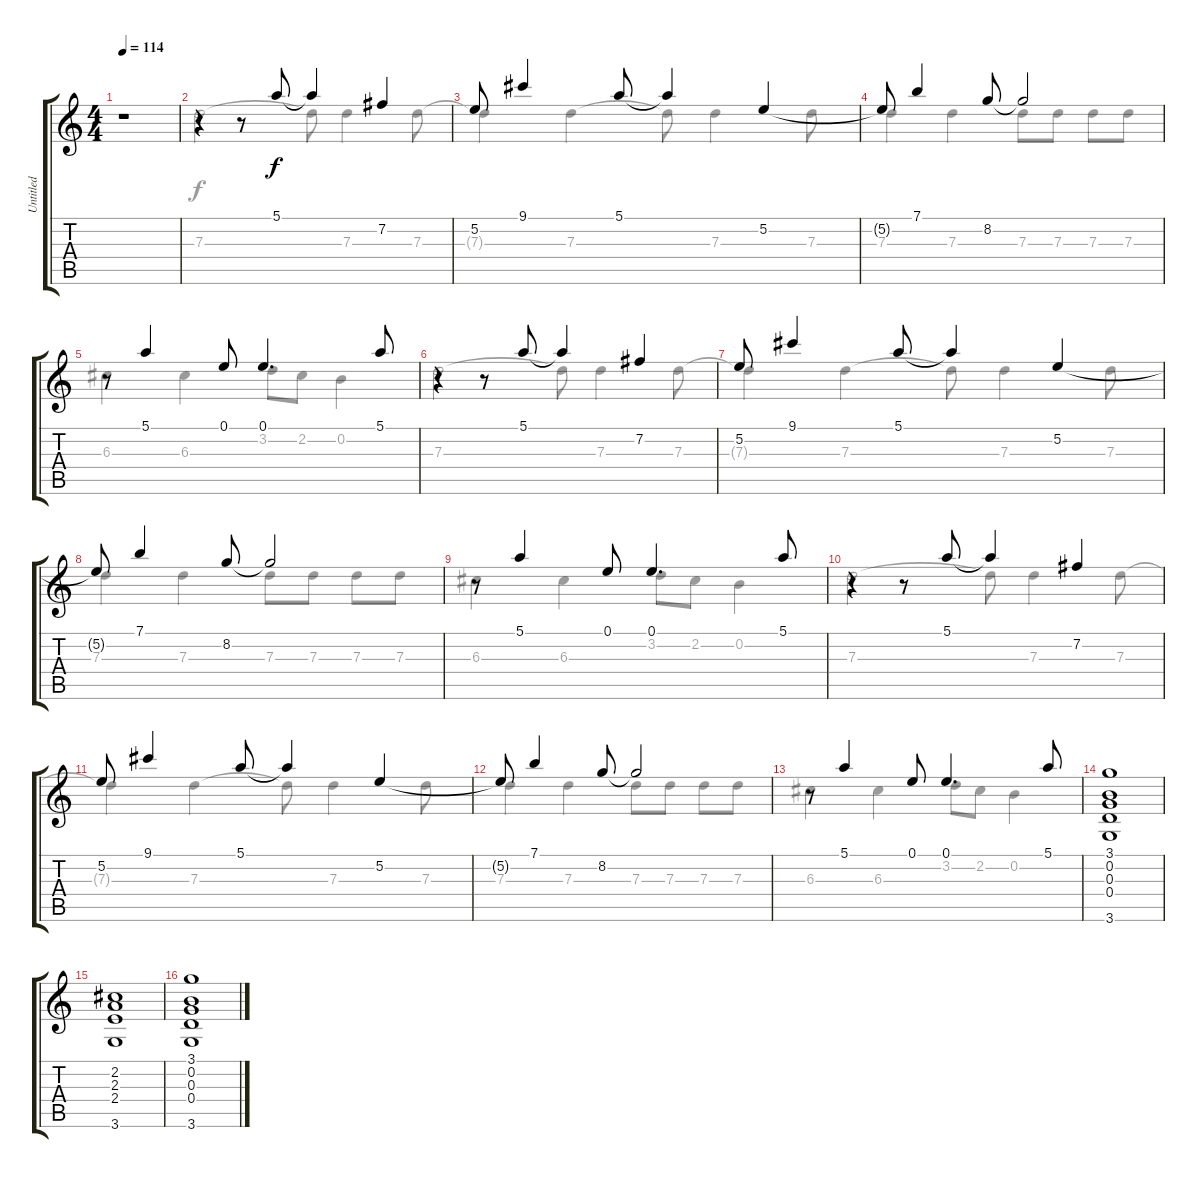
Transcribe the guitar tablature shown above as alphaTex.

\track ("Untitled" "Untitled") {instrument electricguitarclean}
\staff {score tabs}
\tuning (E4 B3 G3 D3 A2 E2) {hide}
\voice
\ts (4 4)
\tempo 114
\clef g2
\ks c
r.1{dy f} |
r.4 r.8 5.1.8 5.1{t}.4 7.2.4 |
5.2.8 9.1.4 5.1.8 5.1{t}.4 5.2.4 |
5.2{t}.8 7.1.4 8.2.8 8.2{t}.2 |
r.8 5.1.4 0.1.8 0.1.4{d} 5.1.8 |
r.4 r.8 5.1.8 5.1{t}.4 7.2.4 |
5.2.8 9.1.4 5.1.8 5.1{t}.4 5.2.4 |
5.2{t}.8 7.1.4 8.2.8 8.2{t}.2 |
r.8 5.1.4 0.1.8 0.1.4{d} 5.1.8 |
r.4 r.8 5.1.8 5.1{t}.4 7.2.4 |
5.2.8 9.1.4 5.1.8 5.1{t}.4 5.2.4 |
5.2{t}.8 7.1.4 8.2.8 8.2{t}.2 |
r.8 5.1.4 0.1.8 0.1.4{d} 5.1.8 |
(3.1 0.2 0.3 0.4 3.6).1 |
(2.2 2.3 2.4 3.6).1 |
(3.1 0.2 0.3 0.4 3.6).1
\voice
\clef g2
\ottava regular
\simile none
\ks c
|
7.3.2 7.3{t}.8 7.3.4 7.3.8 |
7.3{t}.4 7.3.4 7.3{t}.8 7.3.4 7.3.8 |
7.3.4 7.3.4 7.3.8 7.3.8 7.3.8 7.3.8 |
6.3.4 6.3.4 3.2.8 2.2.8 0.2.4 |
7.3.2 7.3{t}.8 7.3.4 7.3.8 |
7.3{t}.4 7.3.4 7.3{t}.8 7.3.4 7.3.8 |
7.3.4 7.3.4 7.3.8 7.3.8 7.3.8 7.3.8 |
6.3.4 6.3.4 3.2.8 2.2.8 0.2.4 |
7.3.2 7.3{t}.8 7.3.4 7.3.8 |
7.3{t}.4 7.3.4 7.3{t}.8 7.3.4 7.3.8 |
7.3.4 7.3.4 7.3.8 7.3.8 7.3.8 7.3.8 |
6.3.4 6.3.4 3.2.8 2.2.8 0.2.4 |
|
|
